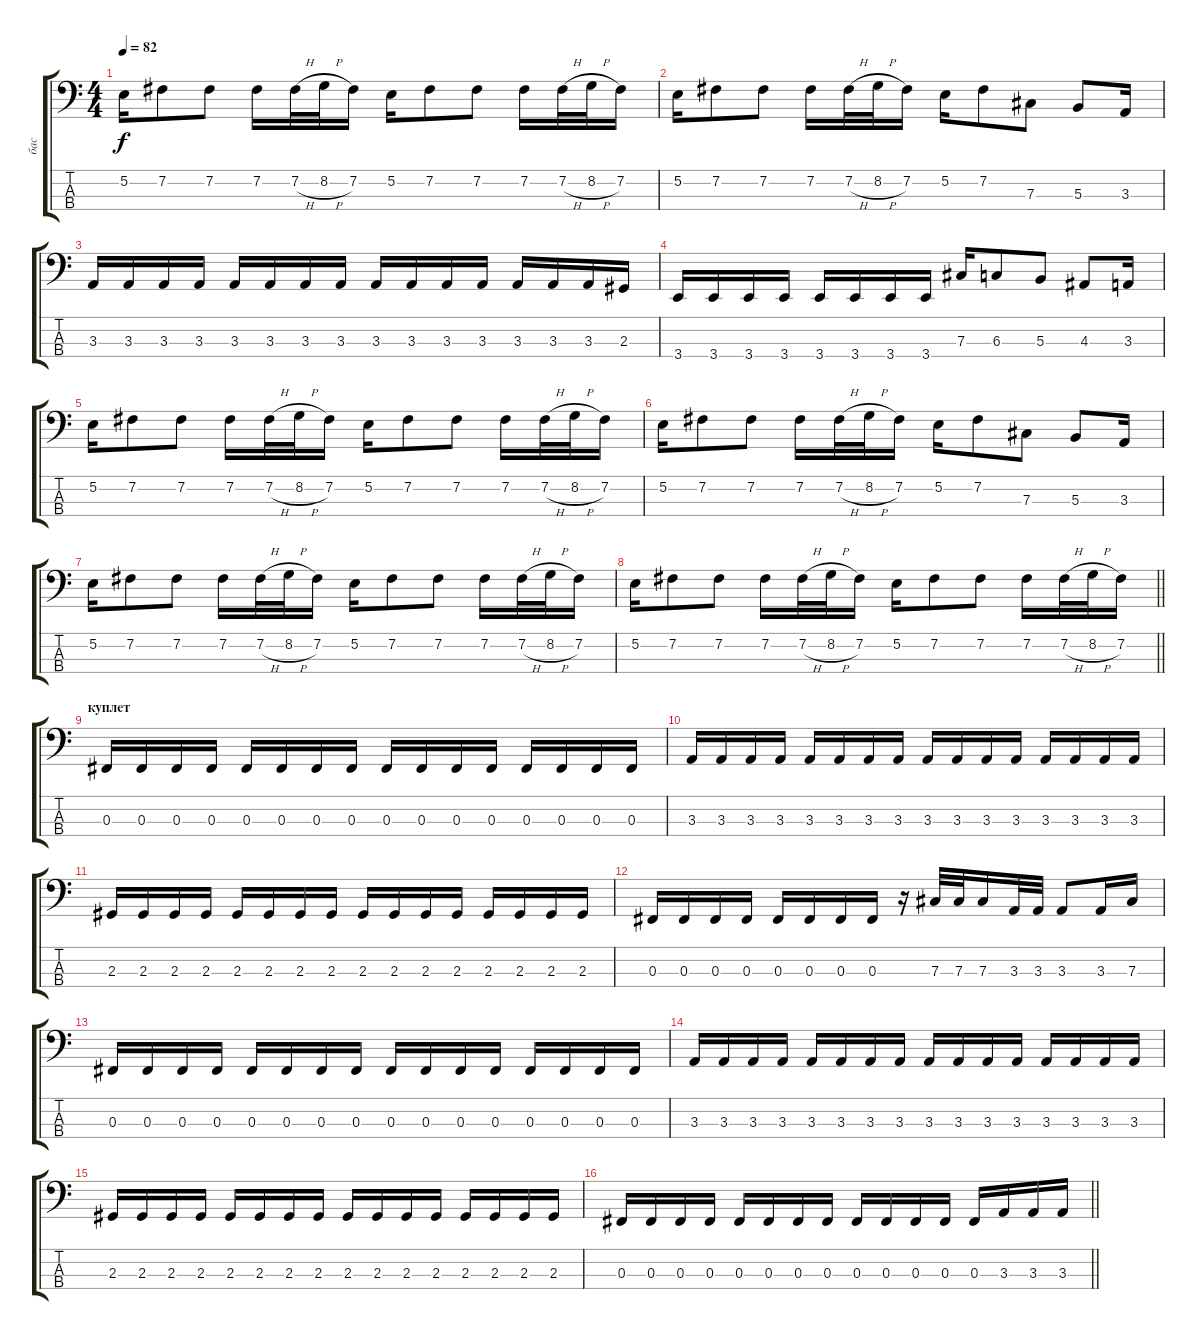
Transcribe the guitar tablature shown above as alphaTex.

\track ("бас" "бас") {instrument electricbassfinger}
\staff {score tabs}
\tuning (E2 B1 Gb1 Db1) {hide}
\ts (4 4)
\tempo 82
\clef f4
\ks c
5.2.16{dy f} 7.2.8 7.2.8 7.2.16 7.2{h}.32 8.2{h}.32 7.2.16 5.2.16 7.2.8 7.2.8 7.2.16 7.2{h}.32 8.2{h}.32 7.2.16 |
5.2.16 7.2.8 7.2.8 7.2.16 7.2{h}.32 8.2{h}.32 7.2.16 5.2.16 7.2.8 7.3.8 5.3.8 3.3.16 |
3.3.16 3.3.16 3.3.16 3.3.16 3.3.16 3.3.16 3.3.16 3.3.16 3.3.16 3.3.16 3.3.16 3.3.16 3.3.16 3.3.16 3.3.16 2.3.16 |
3.4.16 3.4.16 3.4.16 3.4.16 3.4.16 3.4.16 3.4.16 3.4.16 7.3.16 6.3.8 5.3.8 4.3.8 3.3.16 |
5.2.16 7.2.8 7.2.8 7.2.16 7.2{h}.32 8.2{h}.32 7.2.16 5.2.16 7.2.8 7.2.8 7.2.16 7.2{h}.32 8.2{h}.32 7.2.16 |
5.2.16 7.2.8 7.2.8 7.2.16 7.2{h}.32 8.2{h}.32 7.2.16 5.2.16 7.2.8 7.3.8 5.3.8 3.3.16 |
5.2.16 7.2.8 7.2.8 7.2.16 7.2{h}.32 8.2{h}.32 7.2.16 5.2.16 7.2.8 7.2.8 7.2.16 7.2{h}.32 8.2{h}.32 7.2.16 |
\barLineRight lightlight
5.2.16 7.2.8 7.2.8 7.2.16 7.2{h}.32 8.2{h}.32 7.2.16 5.2.16 7.2.8 7.2.8 7.2.16 7.2{h}.32 8.2{h}.32 7.2.16 |
\section ("" "куплет")
0.3.16 0.3.16 0.3.16 0.3.16 0.3.16 0.3.16 0.3.16 0.3.16 0.3.16 0.3.16 0.3.16 0.3.16 0.3.16 0.3.16 0.3.16 0.3.16 |
3.3.16 3.3.16 3.3.16 3.3.16 3.3.16 3.3.16 3.3.16 3.3.16 3.3.16 3.3.16 3.3.16 3.3.16 3.3.16 3.3.16 3.3.16 3.3.16 |
2.3.16 2.3.16 2.3.16 2.3.16 2.3.16 2.3.16 2.3.16 2.3.16 2.3.16 2.3.16 2.3.16 2.3.16 2.3.16 2.3.16 2.3.16 2.3.16 |
0.3.16 0.3.16 0.3.16 0.3.16 0.3.16 0.3.16 0.3.16 0.3.16 r.16 7.3.32 7.3.32 7.3.16 3.3.32 3.3.32 3.3.8 3.3.16 7.3.16 |
0.3.16 0.3.16 0.3.16 0.3.16 0.3.16 0.3.16 0.3.16 0.3.16 0.3.16 0.3.16 0.3.16 0.3.16 0.3.16 0.3.16 0.3.16 0.3.16 |
3.3.16 3.3.16 3.3.16 3.3.16 3.3.16 3.3.16 3.3.16 3.3.16 3.3.16 3.3.16 3.3.16 3.3.16 3.3.16 3.3.16 3.3.16 3.3.16 |
2.3.16 2.3.16 2.3.16 2.3.16 2.3.16 2.3.16 2.3.16 2.3.16 2.3.16 2.3.16 2.3.16 2.3.16 2.3.16 2.3.16 2.3.16 2.3.16 |
\barLineRight lightlight
0.3.16 0.3.16 0.3.16 0.3.16 0.3.16 0.3.16 0.3.16 0.3.16 0.3.16 0.3.16 0.3.16 0.3.16 0.3.16 3.3.16 3.3.16 3.3.16
